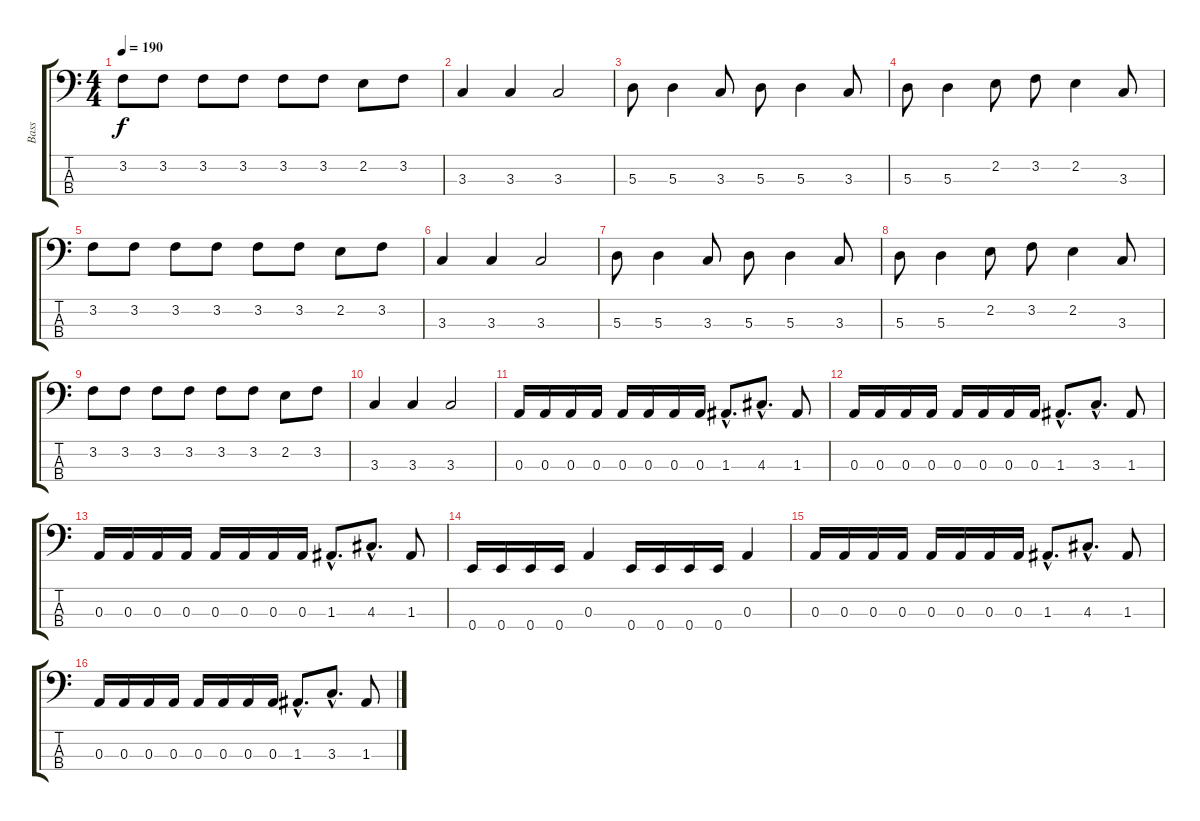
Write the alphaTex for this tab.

\track ("Bass" "Bass") {instrument electricbasspick}
\staff {score tabs}
\tuning (G2 D2 A1 E1) {hide}
\ts (4 4)
\tempo 190
\clef f4
\ks c
3.2.8{dy f} 3.2.8 3.2.8 3.2.8 3.2.8 3.2.8 2.2.8 3.2.8 |
3.3.4 3.3.4 3.3.2 |
5.3.8 5.3.4 3.3.8 5.3.8 5.3.4 3.3.8 |
5.3.8 5.3.4 2.2.8 3.2.8 2.2.4 3.3.8 |
3.2.8 3.2.8 3.2.8 3.2.8 3.2.8 3.2.8 2.2.8 3.2.8 |
3.3.4 3.3.4 3.3.2 |
5.3.8 5.3.4 3.3.8 5.3.8 5.3.4 3.3.8 |
5.3.8 5.3.4 2.2.8 3.2.8 2.2.4 3.3.8 |
3.2.8 3.2.8 3.2.8 3.2.8 3.2.8 3.2.8 2.2.8 3.2.8 |
3.3.4 3.3.4 3.3.2 |
0.3.16 0.3.16 0.3.16 0.3.16 0.3.16 0.3.16 0.3.16 0.3.16 1.3{hac}.8{d} 4.3{hac}.8{d} 1.3.8 |
0.3.16 0.3.16 0.3.16 0.3.16 0.3.16 0.3.16 0.3.16 0.3.16 1.3{hac}.8{d} 3.3{hac}.8{d} 1.3.8 |
0.3.16 0.3.16 0.3.16 0.3.16 0.3.16 0.3.16 0.3.16 0.3.16 1.3{hac}.8{d} 4.3{hac}.8{d} 1.3.8 |
0.4.16 0.4.16 0.4.16 0.4.16 0.3.4 0.4.16 0.4.16 0.4.16 0.4.16 0.3.4 |
0.3.16 0.3.16 0.3.16 0.3.16 0.3.16 0.3.16 0.3.16 0.3.16 1.3{hac}.8{d} 4.3{hac}.8{d} 1.3.8 |
0.3.16 0.3.16 0.3.16 0.3.16 0.3.16 0.3.16 0.3.16 0.3.16 1.3{hac}.8{d} 3.3{hac}.8{d} 1.3.8
